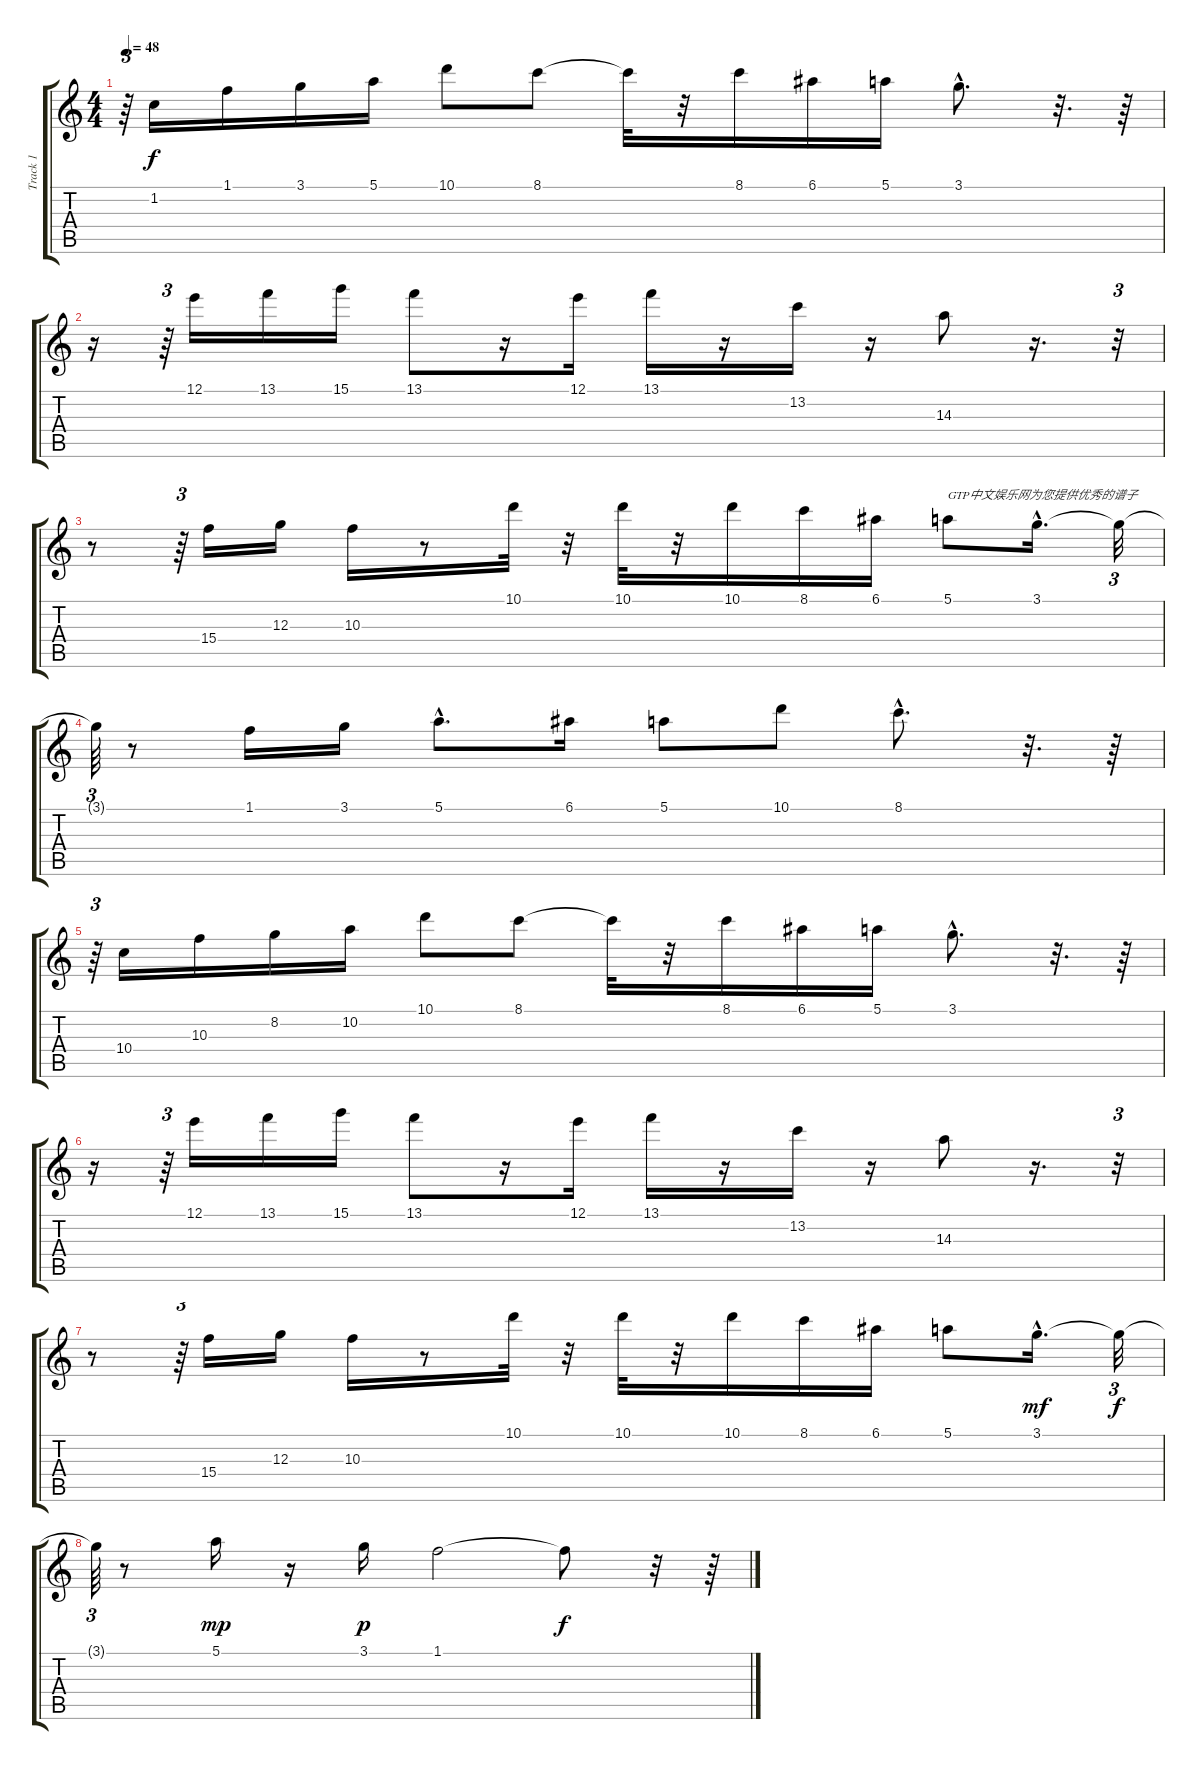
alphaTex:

\track ("Track 1" "Track 1") {instrument overdrivenguitar}
\staff {score tabs}
\tuning (E4 B3 G3 D3 A2 E2) {hide}
\ts (4 4)
\tempo 48
\clef g2
\ks c
r.64{tu (3 2) dy f instrument overdrivenguitar} 1.2.16 1.1.16 3.1.16 5.1.16 10.1.8 8.1.8 8.1{t}.32 r.32 8.1.16 6.1.16 5.1.16 3.1{hac}.8{d} r.32{d} r.64 |
r.16 r.64{tu (3 2)} 12.1.16 13.1.16 15.1.16 13.1.8 r.16 12.1.16 13.1.16 r.16 13.2.16 r.16 14.3.8 r.16{d} r.32{tu (3 2)} |
r.8 r.64{tu (3 2)} 15.4.16 12.3.16 10.3.16 r.8 10.1.32 r.32 10.1.32 r.32 10.1.16 8.1.16 6.1.16 5.1.8{txt "GTP中文娱乐网为您提供优秀的谱子"} 3.1{hac}.16{d} 3.1{t}.32{tu (3 2)} |
3.1{t}.64{tu (3 2)} r.8 1.1.16 3.1.16 5.1{hac}.8{d} 6.1.16 5.1.8 10.1.8 8.1{hac}.8{d} r.32{d} r.64 |
r.64{tu (3 2)} 10.4.16 10.3.16 8.2.16 10.2.16 10.1.8 8.1.8 8.1{t}.32 r.32 8.1.16 6.1.16 5.1.16 3.1{hac}.8{d} r.32{d} r.64 |
r.16 r.64{tu (3 2)} 12.1.16 13.1.16 15.1.16 13.1.8 r.16 12.1.16 13.1.16 r.16 13.2.16 r.16 14.3.8 r.16{d} r.32{tu (3 2)} |
r.8 r.64{tu (3 2)} 15.4.16 12.3.16 10.3.16 r.8 10.1.32 r.32 10.1.32 r.32 10.1.16 8.1.16 6.1.16 5.1.8 3.1{hac}.16{d dy mf} 3.1{t}.32{tu (3 2) dy f} |
3.1{t}.64{tu (3 2)} r.8 5.1.16{dy mp} r.16 3.1.16{dy p} 1.1.2 1.1{t}.8{dy f} r.32 r.64
